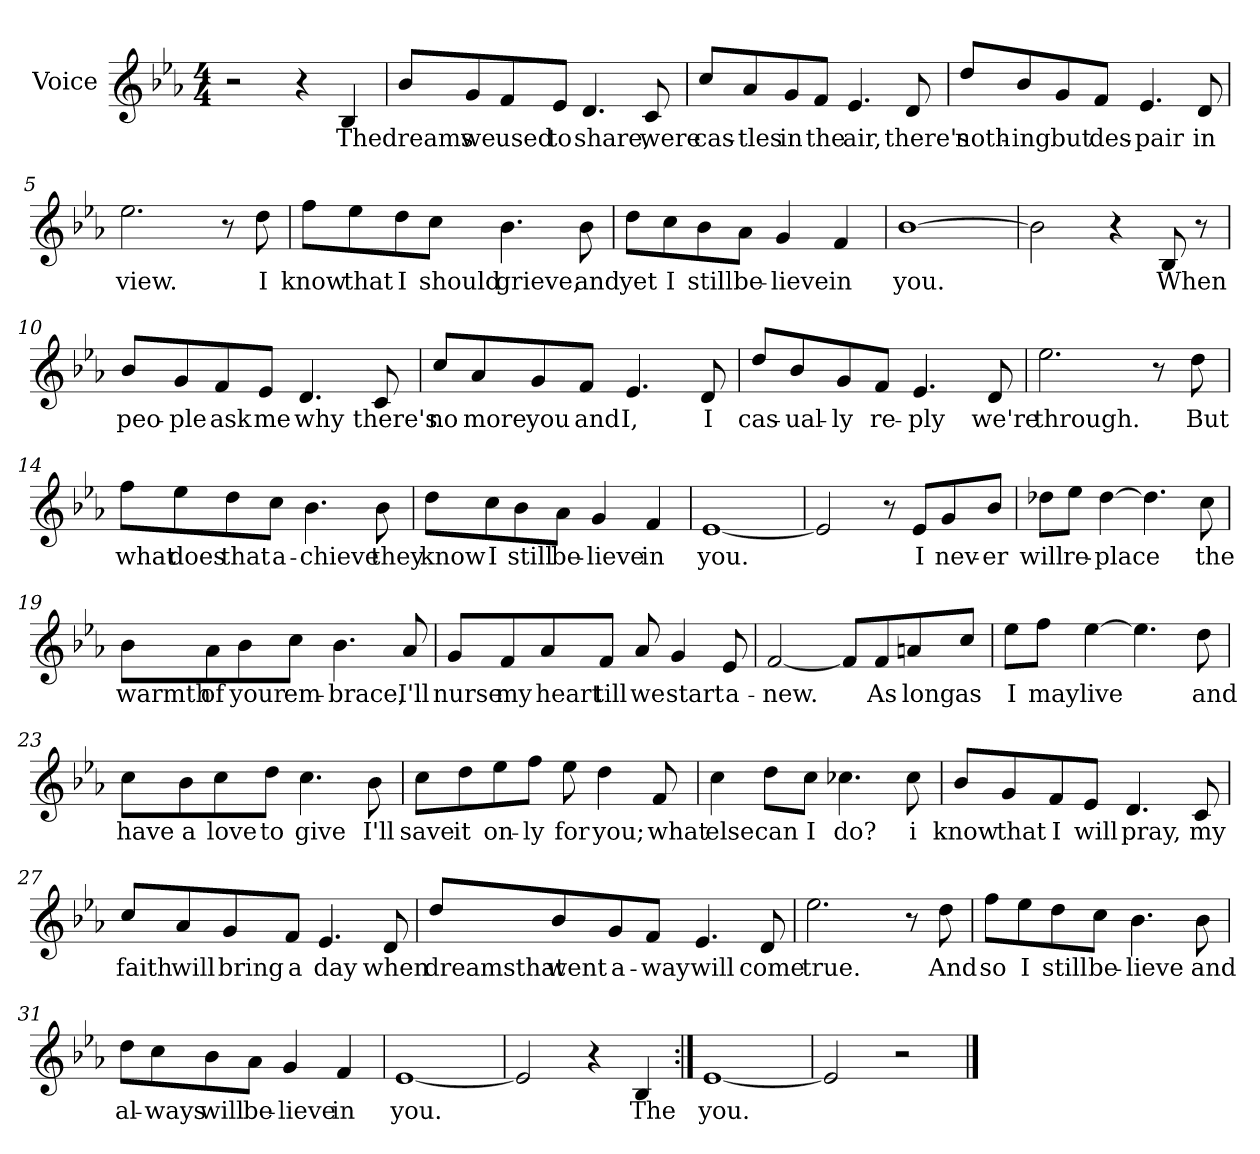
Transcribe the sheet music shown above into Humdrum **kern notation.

**kern	**text
*part1	*part1
*staff1	*staff1
*I"Voice	*
*clefG2	*
*k[b-e-a-]	*
*E-:	*
*M4/4	*
=1	=1
2r	.
4r	.
4B-/	The
=2	=2
8b-/L	dreams
8g/	we
8f/	used
8e-/J	to
4.d/	share,
8c/	were
=3	=3
8cc/L	cas-
8a-/	-tles
8g/	in
8f/J	the
4.e-/	air,
8d/	there's
=4	=4
8dd/L	noth-
8b-/	ing
8g/	but
8f/J	des-
4.e-/	-pair
8d/	in
!!LO:LB:g=z
=5	=5
2.ee-\	view.
8r	.
8dd\	I
=6	=6
8ff\L	know
8ee-\	that
8dd\	I
8cc\J	should
4.b-\	grieve,
8b-\	and
=7	=7
8dd\L	yet
8cc\	I
8b-\	still
8a-\J	be-
4g/	-lieve
4f/	in
=8	=8
[1b-	you.
=9	=9
2b-\]	.
4r	.
8B-/	When
8r	.
!!LO:LB:g=z
=10	=10
8b-/L	peo-
8g/	-ple
8f/	ask
8e-/J	me
4.d/	why
8c/	there's
=11	=11
8cc/L	no
8a-/	more
8g/	you
8f/J	and
4.e-/	I,
8d/	I
=12	=12
8dd/L	cas-
8b-/	-ual-
8g/	-ly
8f/J	re-
4.e-/	-ply
8d/	we're
=13	=13
2.ee-\	through.
8r	.
8dd\	But
!!LO:LB:g=z
=14	=14
8ff\L	what
8ee-\	does
8dd\	that
8cc\J	a-
4.b-\	-chieve
8b-\	they
=15	=15
8dd\L	know
8cc\	I
8b-\	still
8a-\J	be-
4g/	-lieve
4f/	in
=16	=16
[1e-	you.
=17	=17
2e-/]	.
8r	.
8e-/L	I
8g/	nev-
8b-/J	-er
=18	=18
8dd-X\L	will
8ee-\J	re-
[4dd-\	-place
4.dd-\]	.
8cc\	the
!!LO:LB:g=z
=19	=19
8b-\L	warmth
8a-\	of
8b-\	your
8cc\J	em-
4.b-\	-brace,
8a-/	I'll
=20	=20
8g/L	nurse
8f/	my
8a-/	heart
8f/J	till
8a-/	we
4g/	start
8e-/	a-
=21	=21
[2f/	-new.
8f/L]	.
8f/	As
8an/	long
8cc/J	as
=22	=22
8ee-\L	I
8ff\J	may
[4ee-\	live
4.ee-\]	.
8dd\	and
!!LO:LB:g=z
=23	=23
8cc\L	have
8b-\	a
8cc\	love
8dd\J	to
4.cc\	give
8b-\	I'll
=24	=24
8cc\L	save
8dd\	it
8ee-\	on-
8ff\J	-ly
8ee-\	for
4dd\	you;
8f/	what
=25	=25
4cc\	else
8dd\L	can
8cc\J	I
4.cc-X\	do?
8cc-\	i
=26	=26
8b-/L	know
8g/	that
8f/	I
8e-/J	will
4.d/	pray,
8c/	my
!!LO:LB:g=z
=27	=27
8cc/L	faith
8a-/	will
8g/	bring
8f/J	a
4.e-/	day
8d/	when
=28	=28
8dd/L	dreamsthat
8b-/	went
8g/	a-
8f/J	-way
4.e-/	will
8d/	come
=29	=29
2.ee-\	true.
8r	.
8dd\	And
!!LO:LB:g=z
=30	=30
8ff\L	so
8ee-\	I
8dd\	still
8cc\J	be-
4.b-\	-lieve
8b-\	and
=31	=31
8dd\L	al-
8cc\	-ways
8b-\	will
8a-\J	be-
4g/	-lieve
4f/	in
=32	=32
[1e-	you.
=33	=33
2e-/]	.
4r	.
4B-/	The
=34:|!	=34:|!
[1e-	you.
=35	=35
2e-/]	.
2r	.
==	==
*-	*-
